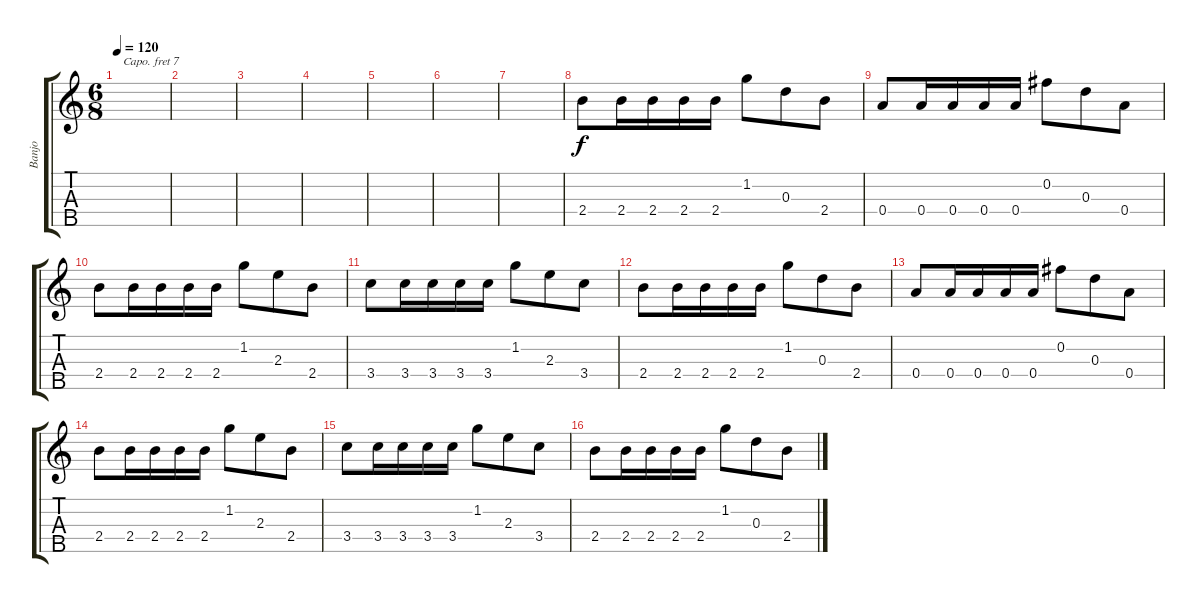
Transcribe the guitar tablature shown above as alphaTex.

\track ("Banjo" "Banjo") {instrument banjo}
\staff {score tabs}
\capo 7
\tuning (D4 B3 G3 D3 G4) {hide}
\displaytranspose 12
\ts (6 8)
\tempo 120
\clef g2
\ks c
|
|
|
|
|
|
|
2.4.8 2.4.16 2.4.16 2.4.16 2.4.16 1.2.8 0.3.8 2.4.8 |
0.4.8 0.4.16 0.4.16 0.4.16 0.4.16 0.2.8 0.3.8 0.4.8 |
2.4.8 2.4.16 2.4.16 2.4.16 2.4.16 1.2.8 2.3.8 2.4.8 |
3.4.8 3.4.16 3.4.16 3.4.16 3.4.16 1.2.8 2.3.8 3.4.8 |
2.4.8 2.4.16 2.4.16 2.4.16 2.4.16 1.2.8 0.3.8 2.4.8 |
0.4.8 0.4.16 0.4.16 0.4.16 0.4.16 0.2.8 0.3.8 0.4.8 |
2.4.8 2.4.16 2.4.16 2.4.16 2.4.16 1.2.8 2.3.8 2.4.8 |
3.4.8 3.4.16 3.4.16 3.4.16 3.4.16 1.2.8 2.3.8 3.4.8 |
2.4.8 2.4.16 2.4.16 2.4.16 2.4.16 1.2.8 0.3.8 2.4.8
